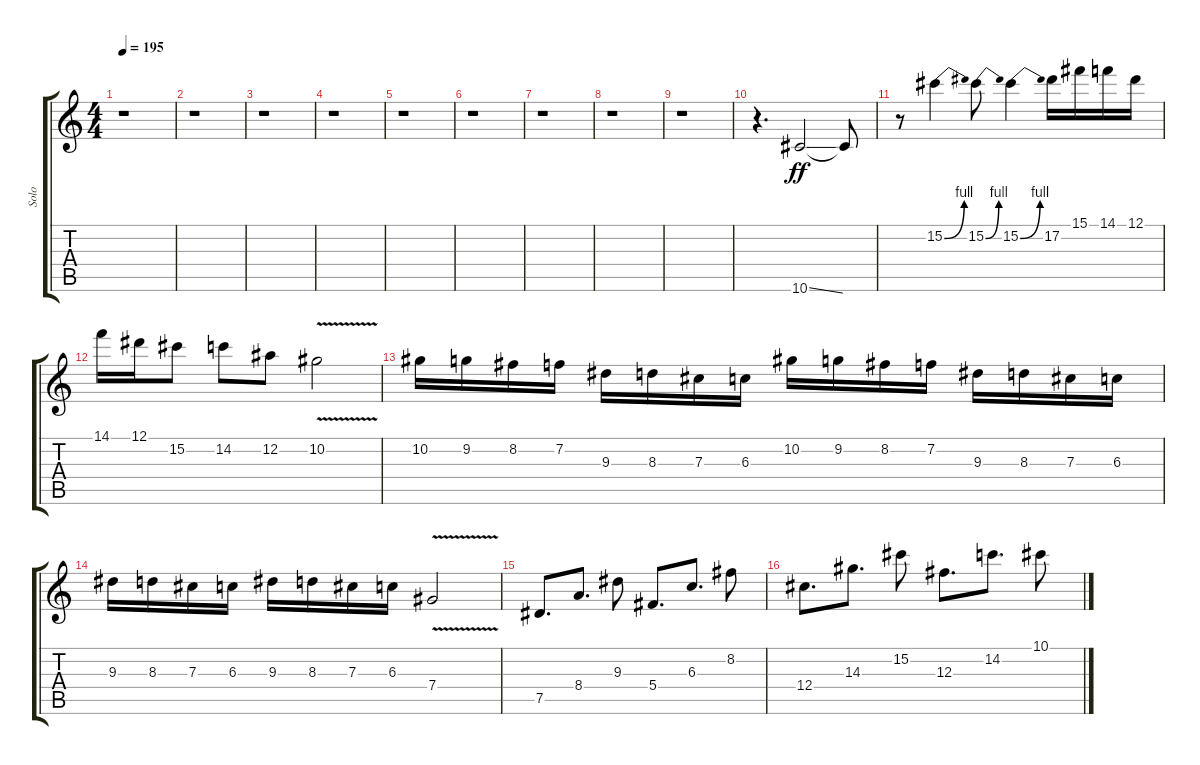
\track ("Solo" "Solo") {instrument distortionguitar}
\staff {score tabs}
\tuning (Eb4 Bb3 Gb3 Db3 Ab2 Eb2) {hide}
\ts (4 4)
\tempo 195
\clef g2
\ks c
r.1{dy ff} |
r.1 |
r.1 |
r.1 |
r.1 |
r.1 |
r.1 |
r.1 |
r.1 |
r.4{d} 10.6{ss}.2 10.6{t}.8 |
r.8 15.2{be (bend 0 0 60 4)}.4 15.2{be (bend 0 0 60 4)}.8 15.2{be (bend 0 0 60 4)}.4 17.2.16 15.1.16 14.1.16 12.1.16 |
14.1.16 12.1.16 15.2.8 14.2.8 12.2.8 10.2{v}.2 |
10.2.16 9.2.16 8.2.16 7.2.16 9.3.16 8.3.16 7.3.16 6.3.16 10.2.16 9.2.16 8.2.16 7.2.16 9.3.16 8.3.16 7.3.16 6.3.16 |
9.3.16 8.3.16 7.3.16 6.3.16 9.3.16 8.3.16 7.3.16 6.3.16 7.4{v}.2 |
7.5.8{d} 8.4.8{d} 9.3.8 5.4.8{d} 6.3.8{d} 8.2.8 |
12.4.8{d} 14.3.8{d} 15.2.8 12.3.8{d} 14.2.8{d} 10.1.8
